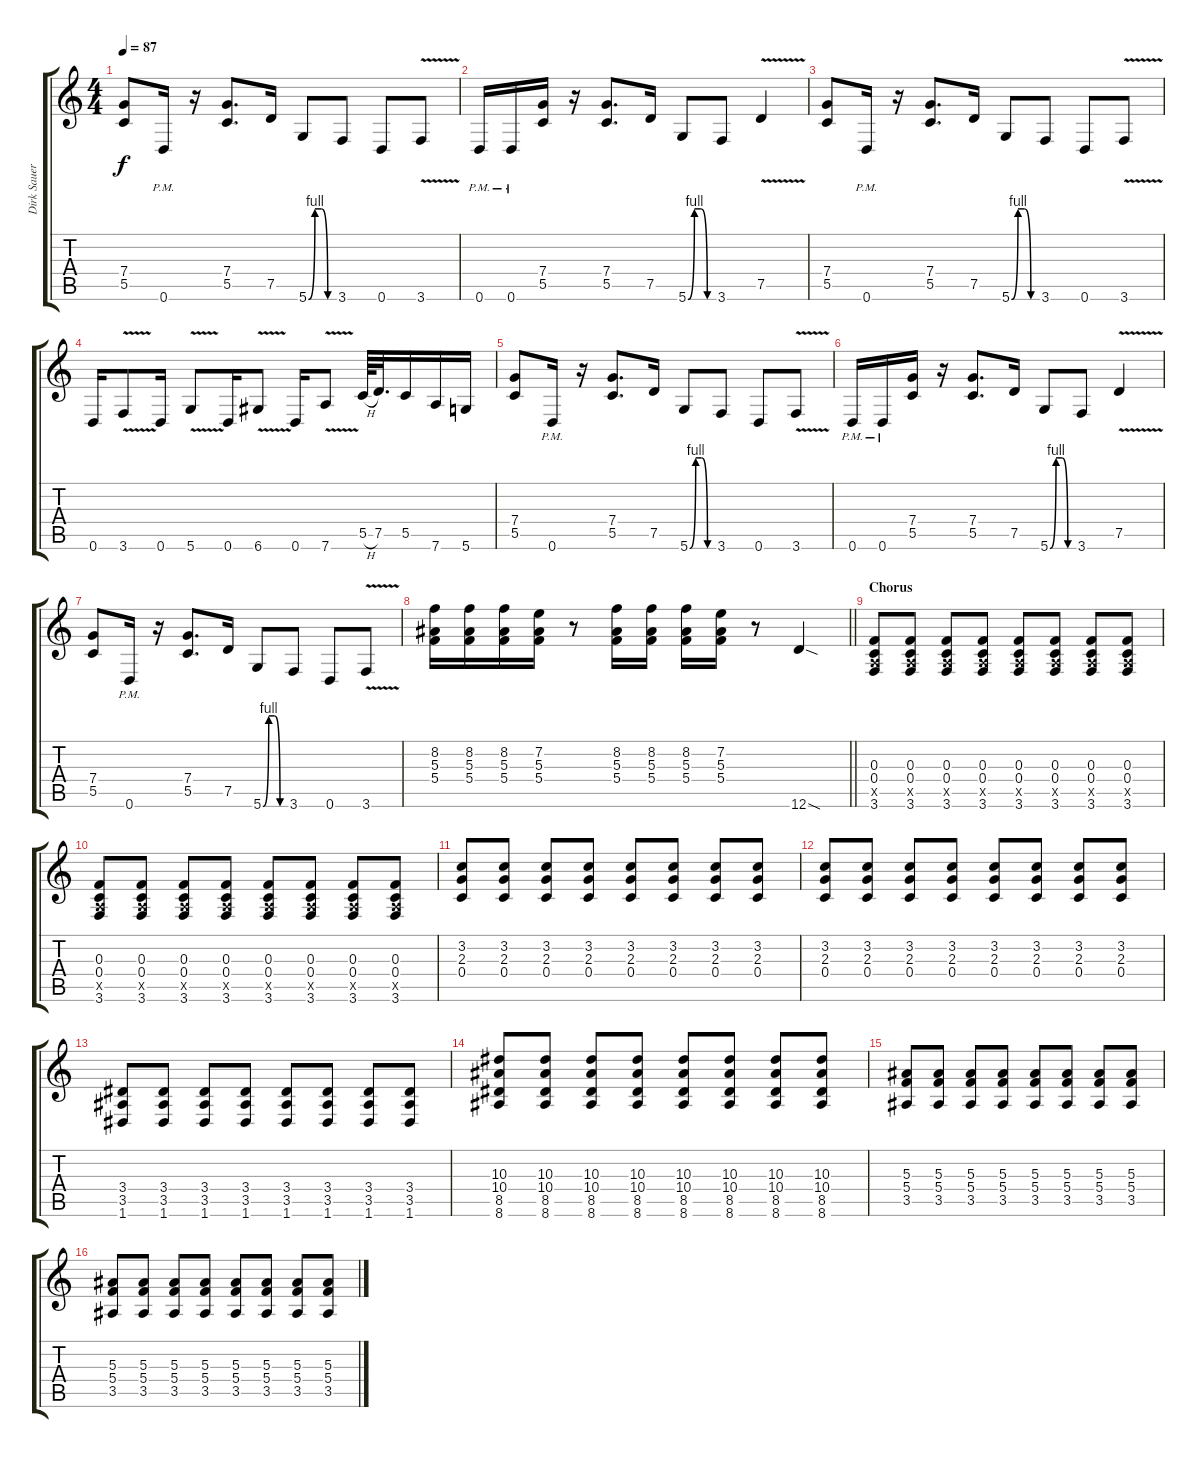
\track ("Dirk Sauer - Rhythm guitar" "Dirk Sauer") {instrument overdrivenguitar}
\staff {score tabs}
\tuning (D4 A3 F3 C3 G2 D2) {hide}
\ts (4 4)
\tempo 87
\clef g2
\ks c
(7.4 5.5).8{dy f} 0.6{pm}.16 r.16 (7.4 5.5).8{d} 7.5.16 5.6{be (custom 0 0 15 4 30 4 45 0 60 0)}.8 3.6.8 0.6.8 3.6{v}.8 |
0.6{pm}.16 0.6{pm}.16 (7.4 5.5).16 r.16 (7.4 5.5).8{d} 7.5.16 5.6{be (custom 0 0 15 4 30 4 45 0 60 0)}.8 3.6.8 7.5{v}.4 |
(7.4 5.5).8 0.6{pm}.16 r.16 (7.4 5.5).8{d} 7.5.16 5.6{be (custom 0 0 15 4 30 4 45 0 60 0)}.8 3.6.8 0.6.8 3.6{v}.8 |
0.6.16 3.6{v}.8 0.6.16 5.6{v}.8 0.6.16 6.6{v}.8 0.6.16 7.6{v}.8 5.5{h}.64 7.5.32{d} 5.5.16 7.6.16 5.6.16 |
(7.4 5.5).8 0.6{pm}.16 r.16 (7.4 5.5).8{d} 7.5.16 5.6{be (custom 0 0 15 4 30 4 45 0 60 0)}.8 3.6.8 0.6.8 3.6{v}.8 |
0.6{pm}.16 0.6{pm}.16 (7.4 5.5).16 r.16 (7.4 5.5).8{d} 7.5.16 5.6{be (custom 0 0 15 4 30 4 45 0 60 0)}.8 3.6.8 7.5{v}.4 |
(7.4 5.5).8 0.6{pm}.16 r.16 (7.4 5.5).8{d} 7.5.16 5.6{be (custom 0 0 15 4 30 4 45 0 60 0)}.8 3.6.8 0.6.8 3.6{v}.8 |
\barLineRight lightlight
(8.2 5.3 5.4).16 (8.2 5.3 5.4).16 (8.2 5.3 5.4).16 (7.2 5.3 5.4).16 r.8 (8.2 5.3 5.4).16 (8.2 5.3 5.4).16 (8.2 5.3 5.4).16 (7.2 5.3 5.4).16 r.8 12.6{sod}.4 |
\section ("" "Chorus")
(0.3 0.4 2.5{x} 3.6).8 (0.3 0.4 2.5{x} 3.6).8 (0.3 0.4 2.5{x} 3.6).8 (0.3 0.4 2.5{x} 3.6).8 (0.3 0.4 2.5{x} 3.6).8 (0.3 0.4 2.5{x} 3.6).8 (0.3 0.4 2.5{x} 3.6).8 (0.3 0.4 2.5{x} 3.6).8 |
(0.3 0.4 2.5{x} 3.6).8 (0.3 0.4 2.5{x} 3.6).8 (0.3 0.4 2.5{x} 3.6).8 (0.3 0.4 2.5{x} 3.6).8 (0.3 0.4 2.5{x} 3.6).8 (0.3 0.4 2.5{x} 3.6).8 (0.3 0.4 2.5{x} 3.6).8 (0.3 0.4 2.5{x} 3.6).8 |
(3.2 2.3 0.4).8 (3.2 2.3 0.4).8 (3.2 2.3 0.4).8 (3.2 2.3 0.4).8 (3.2 2.3 0.4).8 (3.2 2.3 0.4).8 (3.2 2.3 0.4).8 (3.2 2.3 0.4).8 |
(3.2 2.3 0.4).8 (3.2 2.3 0.4).8 (3.2 2.3 0.4).8 (3.2 2.3 0.4).8 (3.2 2.3 0.4).8 (3.2 2.3 0.4).8 (3.2 2.3 0.4).8 (3.2 2.3 0.4).8 |
(3.4 3.5 1.6).8 (3.4 3.5 1.6).8 (3.4 3.5 1.6).8 (3.4 3.5 1.6).8 (3.4 3.5 1.6).8 (3.4 3.5 1.6).8 (3.4 3.5 1.6).8 (3.4 3.5 1.6).8 |
(10.3 10.4 8.5 8.6).8 (10.3 10.4 8.5 8.6).8 (10.3 10.4 8.5 8.6).8 (10.3 10.4 8.5 8.6).8 (10.3 10.4 8.5 8.6).8 (10.3 10.4 8.5 8.6).8 (10.3 10.4 8.5 8.6).8 (10.3 10.4 8.5 8.6).8 |
(5.3 5.4 3.5).8 (5.3 5.4 3.5).8 (5.3 5.4 3.5).8 (5.3 5.4 3.5).8 (5.3 5.4 3.5).8 (5.3 5.4 3.5).8 (5.3 5.4 3.5).8 (5.3 5.4 3.5).8 |
(5.3 5.4 3.5).8 (5.3 5.4 3.5).8 (5.3 5.4 3.5).8 (5.3 5.4 3.5).8 (5.3 5.4 3.5).8 (5.3 5.4 3.5).8 (5.3 5.4 3.5).8 (5.3 5.4 3.5).8
